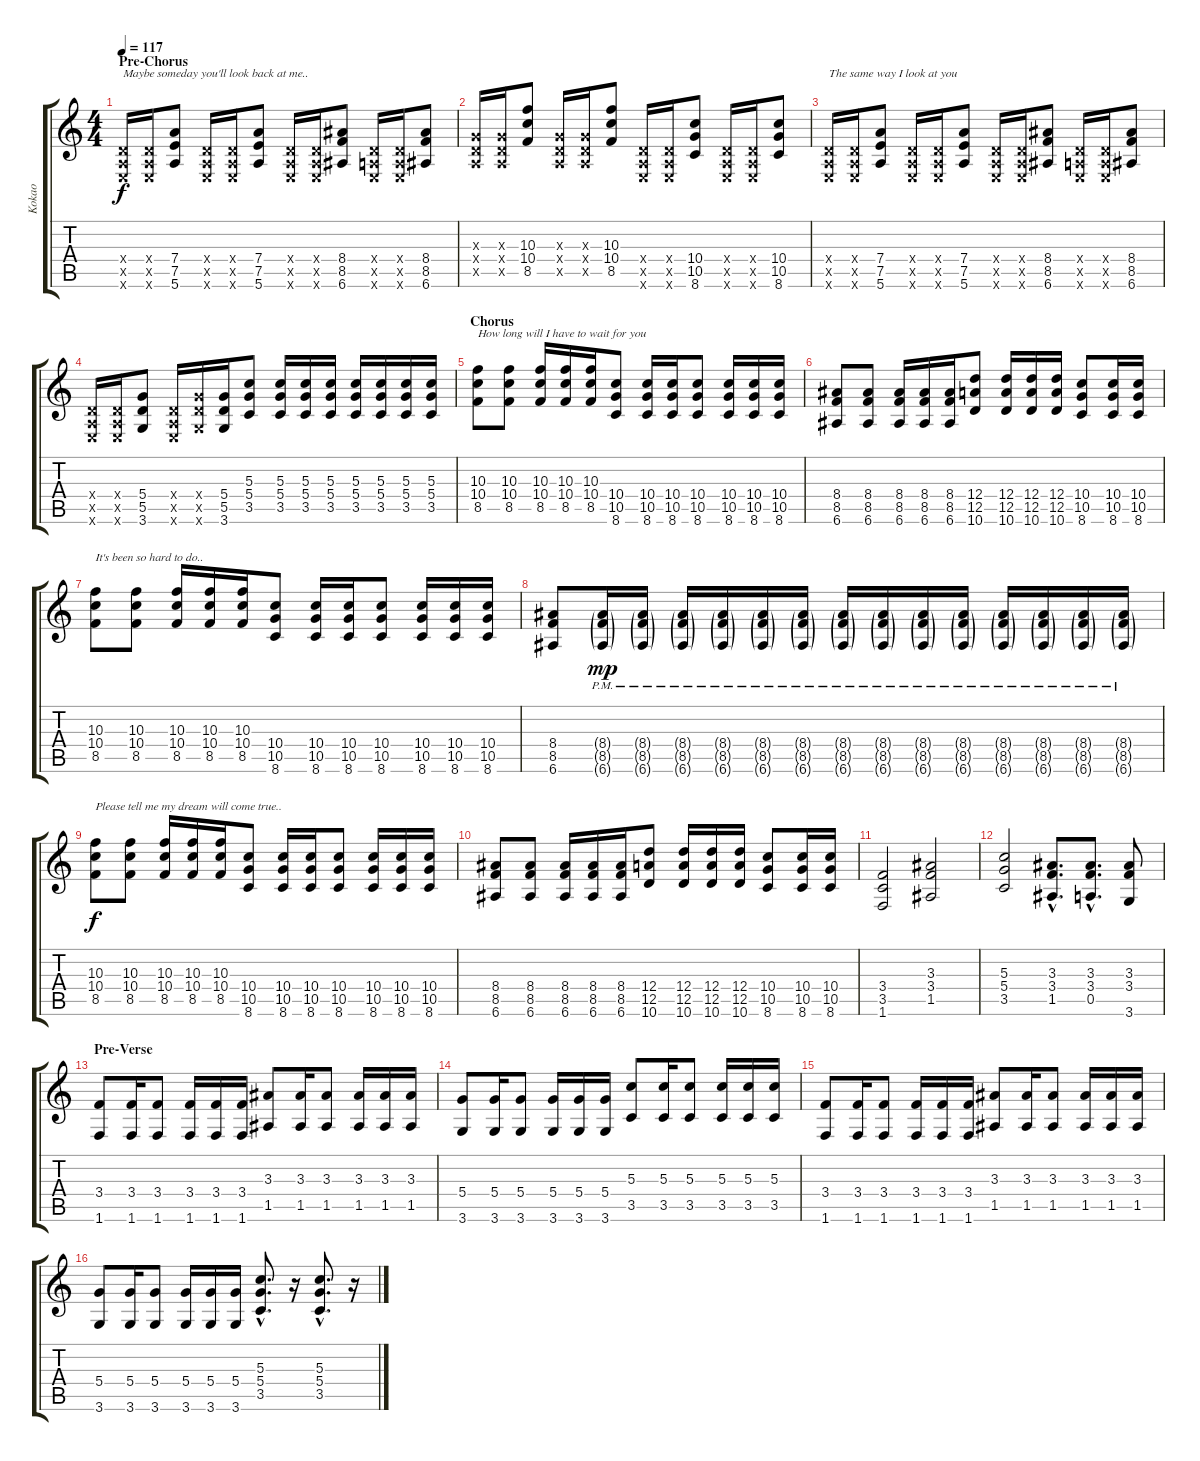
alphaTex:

\track ("Kokao" "Kokao") {instrument overdrivenguitar}
\staff {score tabs}
\tuning (E4 B3 G3 D3 A2 E2) {hide}
\ts (4 4)
\section ("" "Pre-Chorus")
\tempo 117
\clef g2
\ks c
(0.4{x} 0.5{x} 0.6{x}).16{txt "Maybe someday you'll look back at me.." dy f volume 8} (0.4{x} 0.5{x} 0.6{x}).16 (7.4 7.5 5.6).8 (0.4{x} 0.5{x} 0.6{x}).16 (0.4{x} 0.5{x} 0.6{x}).16 (7.4 7.5 5.6).8 (0.4{x} 0.5{x} 0.6{x}).16 (0.4{x} 0.5{x} 0.6{x}).16 (8.4 8.5 6.6).8 (0.4{x} 0.5{x} 0.6{x}).16 (0.4{x} 0.5{x} 0.6{x}).16 (8.4 8.5 6.6).8 |
(0.3{x} 0.4{x} 0.5{x}).16 (0.3{x} 0.4{x} 0.5{x}).16 (10.3 10.4 8.5).8 (0.3{x} 0.4{x} 0.5{x}).16 (0.3{x} 0.4{x} 0.5{x}).16 (10.3 10.4 8.5).8 (0.4{x} 0.5{x} 0.6{x}).16 (0.4{x} 0.5{x} 0.6{x}).16 (10.4 10.5 8.6).8 (0.4{x} 0.5{x} 0.6{x}).16 (0.4{x} 0.5{x} 0.6{x}).16 (10.4 10.5 8.6).8 |
(0.4{x} 0.5{x} 0.6{x}).16{txt "The same way I look at you"} (0.4{x} 0.5{x} 0.6{x}).16 (7.4 7.5 5.6).8 (0.4{x} 0.5{x} 0.6{x}).16 (0.4{x} 0.5{x} 0.6{x}).16 (7.4 7.5 5.6).8 (0.4{x} 0.5{x} 0.6{x}).16 (0.4{x} 0.5{x} 0.6{x}).16 (8.4 8.5 6.6).8 (0.4{x} 0.5{x} 0.6{x}).16 (0.4{x} 0.5{x} 0.6{x}).16 (8.4 8.5 6.6).8 |
(0.4{x} 0.5{x} 0.6{x}).16 (0.4{x} 0.5{x} 0.6{x}).16 (5.4 5.5 3.6).8 (0.4{x} 0.5{x} 0.6{x}).16 (5.4{x} 5.5{x} 3.6{x}).16 (5.4 5.5 3.6).16 (5.3 5.4 3.5).8 (5.3 5.4 3.5).16 (5.3 5.4 3.5).16 (5.3 5.4 3.5).16 (5.3 5.4 3.5).16 (5.3 5.4 3.5).16 (5.3 5.4 3.5).16 (5.3 5.4 3.5).16 |
\section ("" "Chorus")
(10.3 10.4 8.5).8{txt "How long will I have to wait for you"} (10.3 10.4 8.5).8 (10.3 10.4 8.5).16 (10.3 10.4 8.5).16 (10.3 10.4 8.5).16 (10.4 10.5 8.6).8 (10.4 10.5 8.6).16 (10.4 10.5 8.6).16 (10.4 10.5 8.6).8 (10.4 10.5 8.6).16 (10.4 10.5 8.6).16 (10.4 10.5 8.6).16 |
(8.4 8.5 6.6).8 (8.4 8.5 6.6).8 (8.4 8.5 6.6).16 (8.4 8.5 6.6).16 (8.4 8.5 6.6).16 (12.4 12.5 10.6).8 (12.4 12.5 10.6).16 (12.4 12.5 10.6).16 (12.4 12.5 10.6).16 (10.4 10.5 8.6).8 (10.4 10.5 8.6).16 (10.4 10.5 8.6).16 |
(10.3 10.4 8.5).8{txt "It's been so hard to do.."} (10.3 10.4 8.5).8 (10.3 10.4 8.5).16 (10.3 10.4 8.5).16 (10.3 10.4 8.5).16 (10.4 10.5 8.6).8 (10.4 10.5 8.6).16 (10.4 10.5 8.6).16 (10.4 10.5 8.6).8 (10.4 10.5 8.6).16 (10.4 10.5 8.6).16 (10.4 10.5 8.6).16 |
(8.4 8.5 6.6).8 (8.4{g pm} 8.5{g pm} 6.6{g pm}).16{dy mp} (8.4{g pm} 8.5{g pm} 6.6{g pm}).16 (8.4{g pm} 8.5{g pm} 6.6{g pm}).16 (8.4{g pm} 8.5{g pm} 6.6{g pm}).16 (8.4{g pm} 8.5{g pm} 6.6{g pm}).16 (8.4{g pm} 8.5{g pm} 6.6{g pm}).16 (8.4{g pm} 8.5{g pm} 6.6{g pm}).16 (8.4{g pm} 8.5{g pm} 6.6{g pm}).16 (8.4{g pm} 8.5{g pm} 6.6{g pm}).16 (8.4{g pm} 8.5{g pm} 6.6{g pm}).16 (8.4{g pm} 8.5{g pm} 6.6{g pm}).16 (8.4{g pm} 8.5{g pm} 6.6{g pm}).16 (8.4{g pm} 8.5{g pm} 6.6{g pm}).16 (8.4{g pm} 8.5{g pm} 6.6{g pm}).16 |
(10.3 10.4 8.5).8{txt "Please tell me my dream will come true.." dy f} (10.3 10.4 8.5).8 (10.3 10.4 8.5).16 (10.3 10.4 8.5).16 (10.3 10.4 8.5).16 (10.4 10.5 8.6).8 (10.4 10.5 8.6).16 (10.4 10.5 8.6).16 (10.4 10.5 8.6).8 (10.4 10.5 8.6).16 (10.4 10.5 8.6).16 (10.4 10.5 8.6).16 |
(8.4 8.5 6.6).8 (8.4 8.5 6.6).8 (8.4 8.5 6.6).16 (8.4 8.5 6.6).16 (8.4 8.5 6.6).16 (12.4 12.5 10.6).8 (12.4 12.5 10.6).16 (12.4 12.5 10.6).16 (12.4 12.5 10.6).16 (10.4 10.5 8.6).8 (10.4 10.5 8.6).16 (10.4 10.5 8.6).16 |
(3.4 3.5 1.6).2 (3.3 3.4 1.5).2 |
(5.3 5.4 3.5).2 (3.3{hac} 3.4{hac} 1.5{hac}).8{d} (3.3{hac} 3.4{hac} 0.5{hac}).8{d} (3.3 3.4 3.6).8 |
\section ("" "Pre-Verse")
(3.4 1.6).8 (3.4 1.6).16 (3.4 1.6).8 (3.4 1.6).16 (3.4 1.6).16 (3.4 1.6).16 (3.3 1.5).8 (3.3 1.5).16 (3.3 1.5).8 (3.3 1.5).16 (3.3 1.5).16 (3.3 1.5).16 |
(5.4 3.6).8 (5.4 3.6).16 (5.4 3.6).8 (5.4 3.6).16 (5.4 3.6).16 (5.4 3.6).16 (5.3 3.5).8 (5.3 3.5).16 (5.3 3.5).8 (5.3 3.5).16 (5.3 3.5).16 (5.3 3.5).16 |
(3.4 1.6).8 (3.4 1.6).16 (3.4 1.6).8 (3.4 1.6).16 (3.4 1.6).16 (3.4 1.6).16 (3.3 1.5).8 (3.3 1.5).16 (3.3 1.5).8 (3.3 1.5).16 (3.3 1.5).16 (3.3 1.5).16 |
(5.4 3.6).8 (5.4 3.6).16 (5.4 3.6).8 (5.4 3.6).16 (5.4 3.6).16 (5.4 3.6).16 (5.3{hac} 5.4{hac} 3.5{hac}).8{d} r.16 (5.3{hac} 5.4{hac} 3.5{hac}).8{d} r.16
